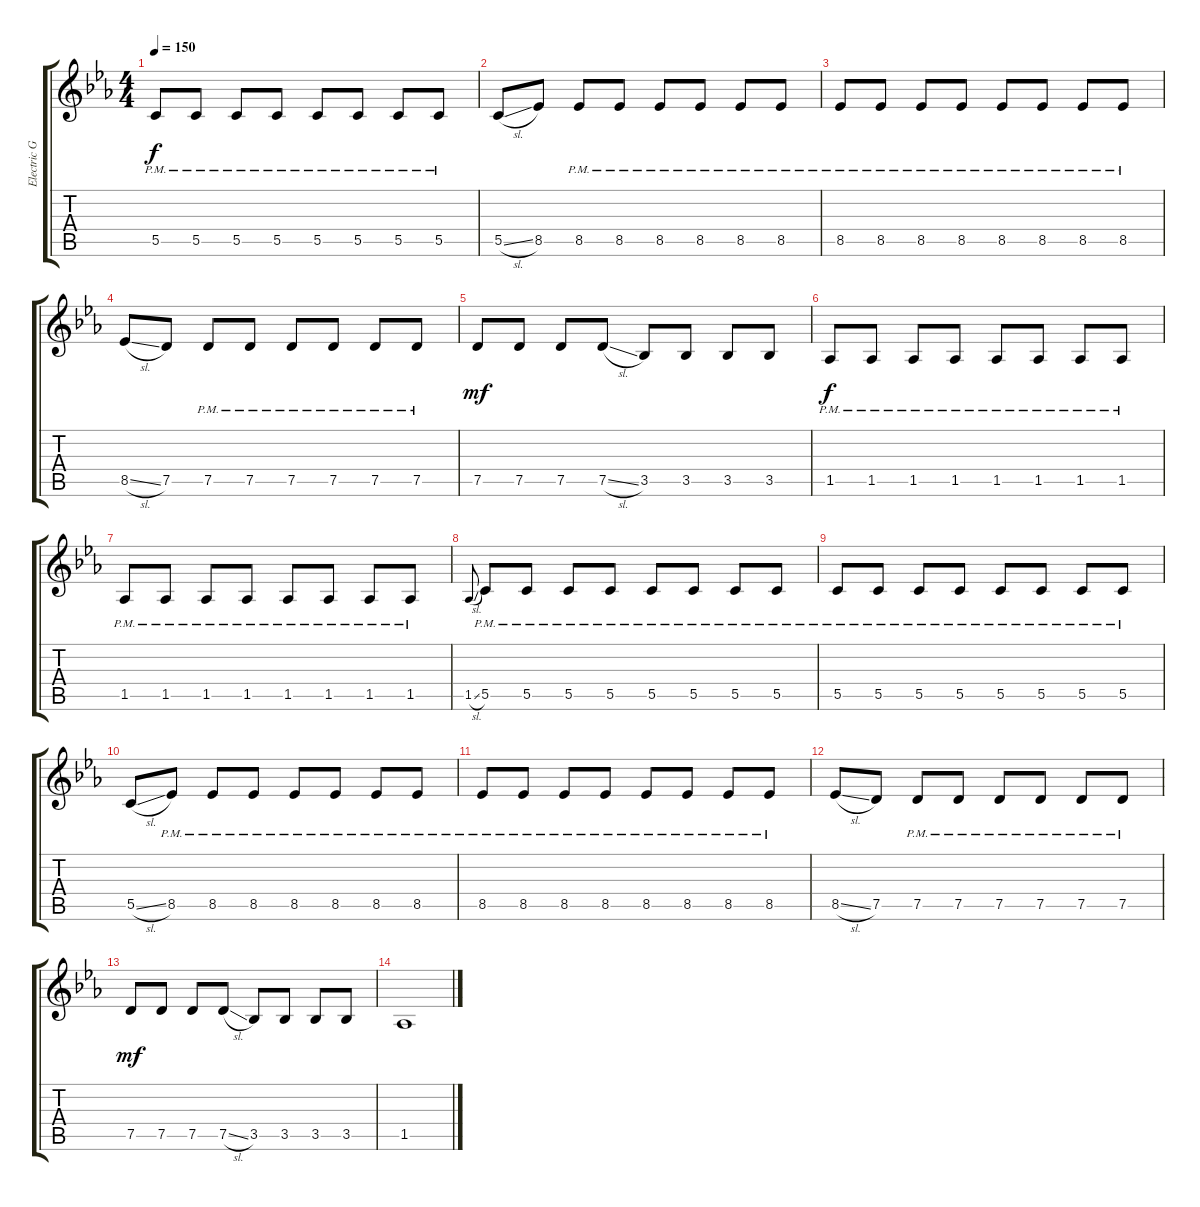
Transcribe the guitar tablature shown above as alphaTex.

\track ("Electric Guitar 1" "Electric G") {instrument distortionguitar}
\staff {score tabs}
\tuning (D4 A3 F3 C3 G2 C2) {hide}
\ts (4 4)
\tempo 150
\clef g2
\ks cminor
5.5{pm}.8{dy f} 5.5{pm}.8 5.5{pm}.8 5.5{pm}.8 5.5{pm}.8 5.5{pm}.8 5.5{pm}.8 5.5{pm}.8 |
5.5{sl}.8 8.5.8 8.5{pm}.8 8.5{pm}.8 8.5{pm}.8 8.5{pm}.8 8.5{pm}.8 8.5{pm}.8 |
8.5{pm}.8 8.5{pm}.8 8.5{pm}.8 8.5{pm}.8 8.5{pm}.8 8.5{pm}.8 8.5{pm}.8 8.5{pm}.8 |
8.5{sl}.8 7.5.8 7.5{pm}.8 7.5{pm}.8 7.5{pm}.8 7.5{pm}.8 7.5{pm}.8 7.5{pm}.8 |
7.5.8{dy mf} 7.5.8 7.5.8 7.5{sl}.8 3.5.8 3.5.8 3.5.8 3.5.8 |
1.5{pm}.8{dy f} 1.5{pm}.8 1.5{pm}.8 1.5{pm}.8 1.5{pm}.8 1.5{pm}.8 1.5{pm}.8 1.5{pm}.8 |
1.5{pm}.8 1.5{pm}.8 1.5{pm}.8 1.5{pm}.8 1.5{pm}.8 1.5{pm}.8 1.5{pm}.8 1.5{pm}.8 |
1.5{sl}.8{gr onbeat} 5.5{pm}.8 5.5{pm}.8 5.5{pm}.8 5.5{pm}.8 5.5{pm}.8 5.5{pm}.8 5.5{pm}.8 5.5{pm}.8 |
5.5{pm}.8 5.5{pm}.8 5.5{pm}.8 5.5{pm}.8 5.5{pm}.8 5.5{pm}.8 5.5{pm}.8 5.5{pm}.8 |
5.5{sl}.8 8.5{pm}.8 8.5{pm}.8 8.5{pm}.8 8.5{pm}.8 8.5{pm}.8 8.5{pm}.8 8.5{pm}.8 |
8.5{pm}.8 8.5{pm}.8 8.5{pm}.8 8.5{pm}.8 8.5{pm}.8 8.5{pm}.8 8.5{pm}.8 8.5{pm}.8 |
8.5{sl}.8 7.5.8 7.5{pm}.8 7.5{pm}.8 7.5{pm}.8 7.5{pm}.8 7.5{pm}.8 7.5{pm}.8 |
7.5.8{dy mf} 7.5.8 7.5.8 7.5{sl}.8 3.5.8{volume 0} 3.5.8 3.5.8 3.5.8 |
1.5.1
